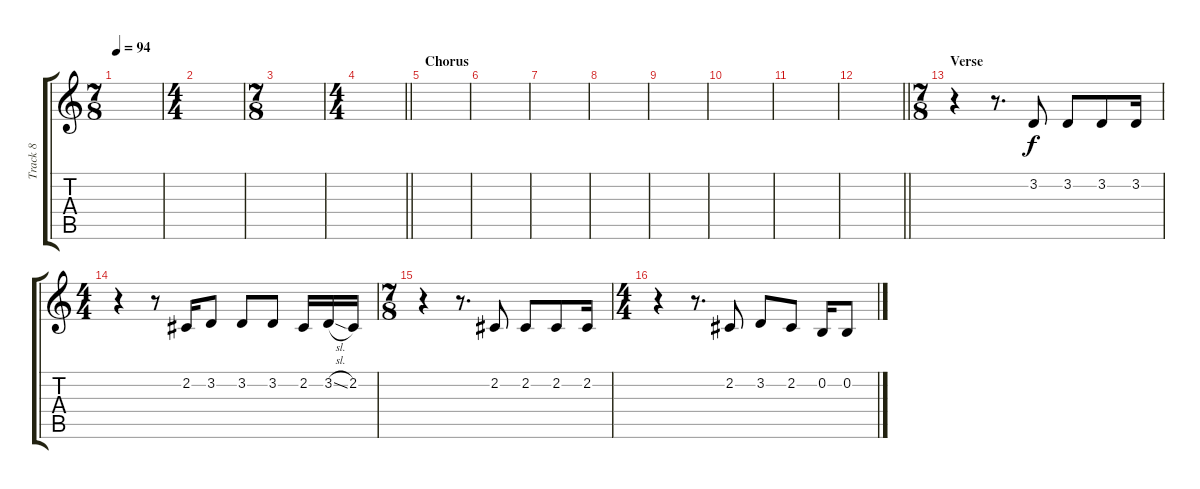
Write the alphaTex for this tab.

\track ("Track 8" "Track 8") {instrument altosax}
\staff {score tabs}
\tuning (E4 B3 G3 D3 A2 E2) {hide}
\ts (7 8)
\tempo 94
\clef g2
\ks c
|
\ts (4 4)
|
\ts (7 8)
|
\ts (4 4)
\barLineRight lightlight
|
\section ("" "Chorus")
|
|
|
|
|
|
|
\barLineRight lightlight
|
\ts (7 8)
\section ("" "Verse")
r.4 r.8{d} 3.2.8 3.2.8 3.2.8 3.2.16 |
\ts (4 4)
r.4 r.8 2.2.16 3.2.8 3.2.8 3.2.8 2.2.16 3.2{sl}.16 2.2.16 |
\ts (7 8)
r.4 r.8{d} 2.2.8 2.2.8 2.2.8 2.2.16 |
\ts (4 4)
r.4 r.8{d} 2.2.8 3.2.8 2.2.8 0.2.16 0.2.8
